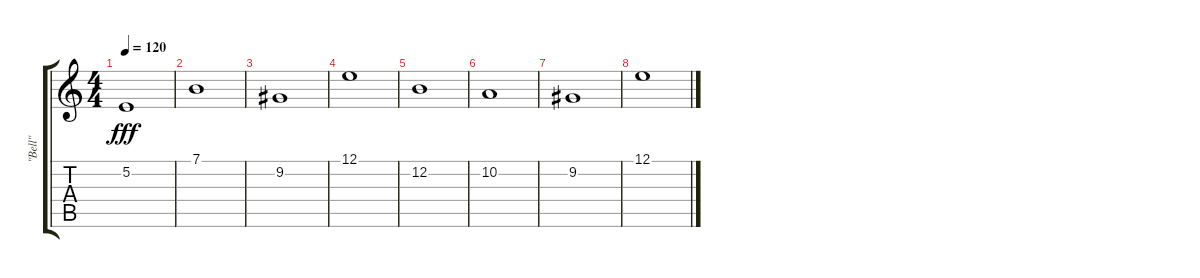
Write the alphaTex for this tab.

\track ("\"Bell\"" "\"Bell\"") {instrument synthstrings2}
\staff {score tabs}
\tuning (E4 B3 G3 D3 A2 E2) {hide}
\ts (4 4)
\tempo 120
\clef g2
\ks c
5.2.1{dy fff instrument synthstrings2} |
7.1.1 |
9.2.1 |
12.1.1 |
12.2.1{txt ""} |
10.2.1 |
9.2.1 |
12.1.1
